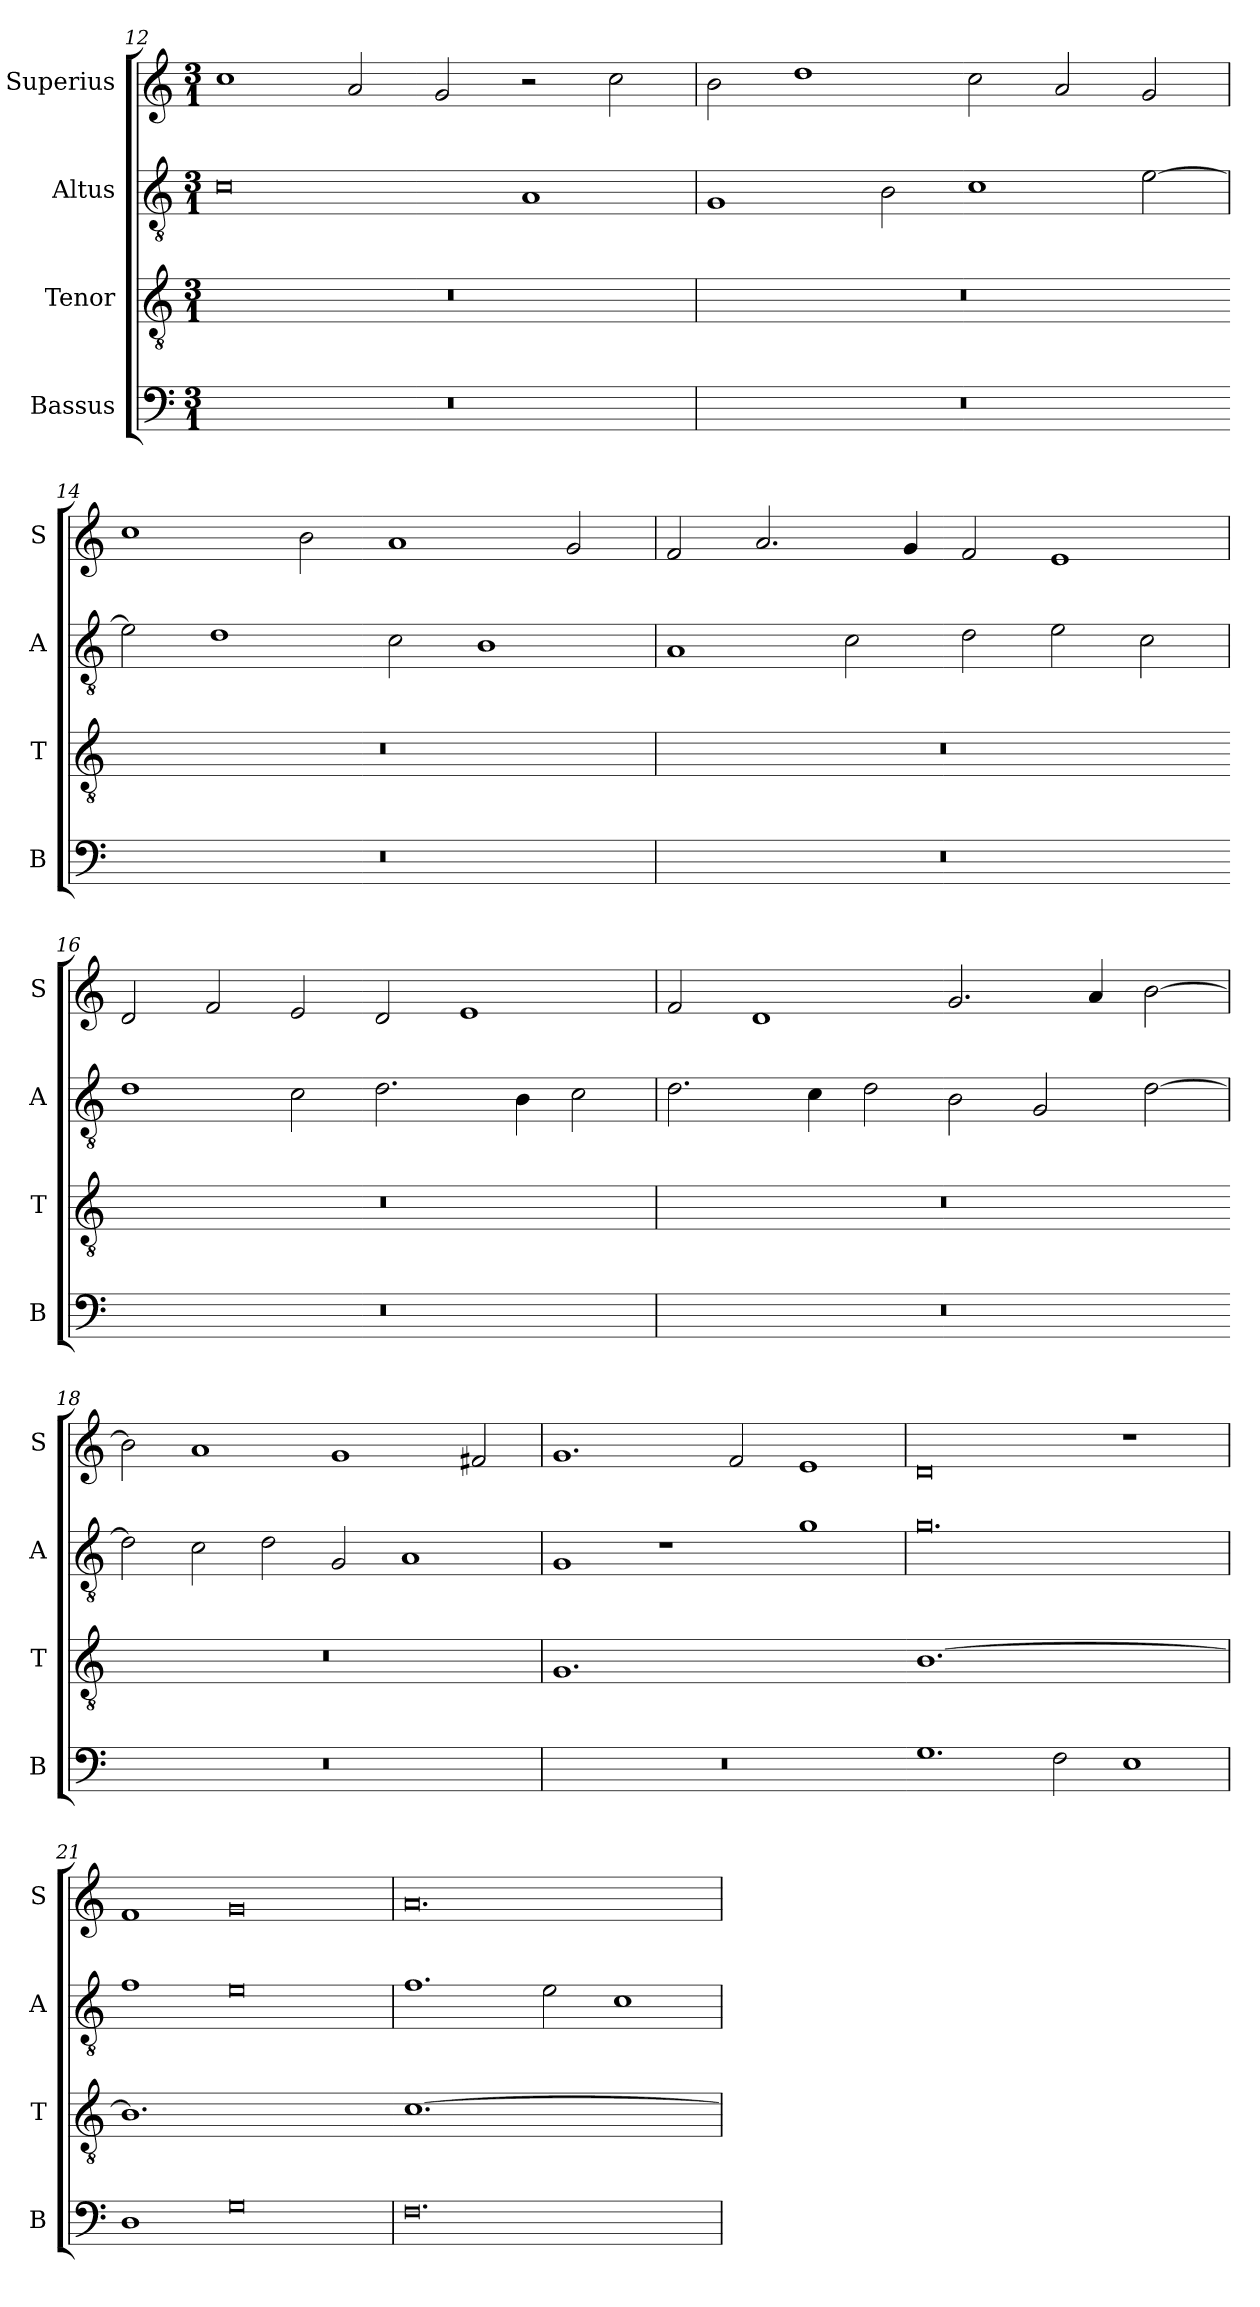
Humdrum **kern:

**kern	**kern	**kern	**kern
*part4	*part3	*part2	*part1
*staff4	*staff3	*staff2	*staff1
*I"Bassus	*I"Tenor	*I"Altus	*I"Superius
*I'B	*I'T	*I'A	*I'S
*clefF4	*clefGv2	*clefGv2	*clefG2
*k[]	*k[]	*k[]	*k[]
*M3/1	*M3/1	*M3/1	*M3/1
=12	=12	=12	=12
!	!LO:N:vis=1.	!	!
0.r	0.r	0c	1cc
.	.	.	2a/
.	.	.	2g/
.	.	1A	2r
.	.	.	2cc\
=13	=13	=13	=13
!	!LO:N:vis=1.	!	!
0.r	0.r	1G	2b\
.	.	.	1dd
.	.	2B\	.
.	.	1c	2cc\
.	.	.	2a/
.	.	[2e\	2g/
=14	=14-	=14	=14
!	!LO:N:vis=1.	!	!
0.r	0.r	2e\]	1cc
.	.	1d	.
.	.	.	2b\
.	.	2c\	1a
.	.	1B	.
.	.	.	2g/
=15	=15	=15	=15
!	!LO:N:vis=1.	!	!
0.r	0.r	1A	2f/
.	.	.	2.a/
.	.	2c\	.
.	.	.	4g/
.	.	2d\	2f/
.	.	2e\	1e
.	.	2c\	.
=16	=16-	=16	=16
!	!LO:N:vis=1.	!	!
0.r	0.r	1d	2d/
.	.	.	2f/
.	.	2c\	2e/
.	.	2.d\	2d/
.	.	.	1e
.	.	4B\	.
.	.	2c\	.
=17	=17	=17	=17
!	!LO:N:vis=1.	!	!
0.r	0.r	2.d\	2f/
.	.	.	1d
.	.	4c\	.
.	.	2d\	.
.	.	2B\	2.g/
.	.	2G/	.
.	.	.	4a/
.	.	[2d\	[2b\
=18	=18-	=18	=18
!	!LO:N:vis=1.	!	!
0.r	0.r	2d\]	2b\]
.	.	2c\	1a
.	.	2d\	.
.	.	2G/	1g
.	.	1A	.
.	.	.	2f#X/
=19	=19	=19	=19
!	!LO:N:vis=1.	!	!
0.r	0.G	1G	1.g
.	.	1r	.
.	.	.	2f/
.	.	1g	1e
=20	=20-	=20	=20
!	!LO:N:vis=1.	!	!
1.G	[0.B	0.g	0d
2F\	.	.	.
1E	.	.	1r
=21	=21	=21	=21
!	!LO:N:vis=1.	!	!
1D	0.B]	1f	1f
0G	.	0e	0g
=22	=22-	=22	=22
!	!LO:N:vis=1.	!	!
0.F	[0.c	1.f	0.a
.	.	2e\	.
.	.	1c	.
=	=	=	=
*-	*-	*-	*-
